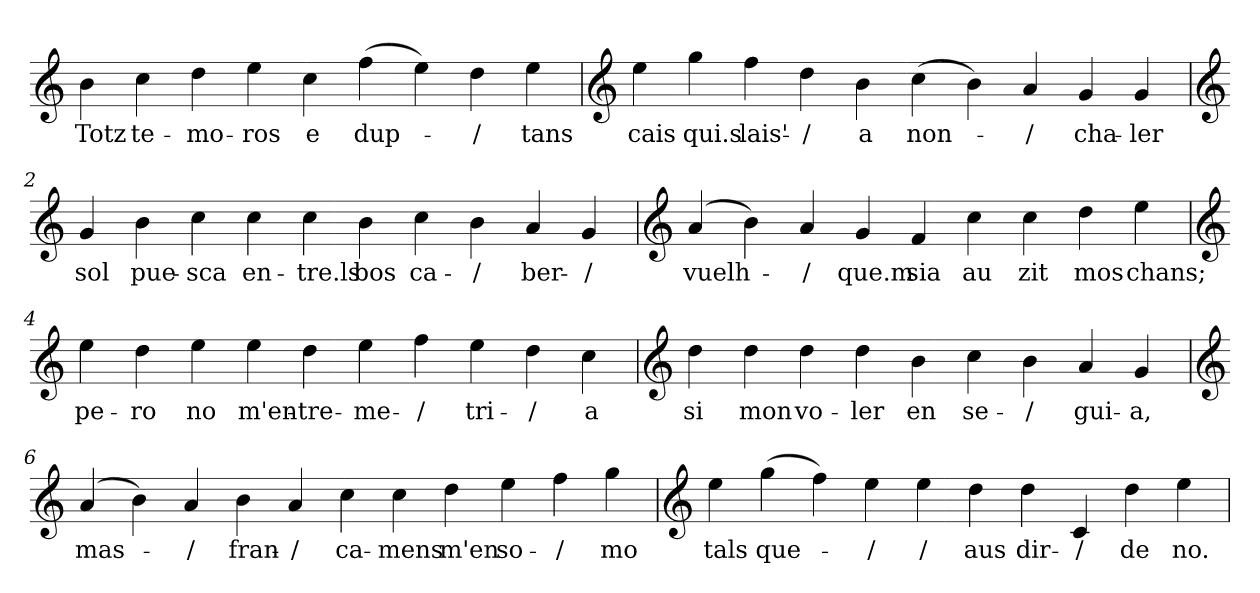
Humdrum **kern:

**kern	**text
*part1	*part1
*staff1	*staff1
*clefG2	*
=	=
4b	Totz
4cc	te-
4dd	-mo-
4ee	-ros
4cc	e
(4ff	dup-
4ee)	.
4dd	-/
4ee	tans
=1	=1
*clefG2	*
4ee	cais
4gg	qui.s
4ff	lais'-
4dd	-/
4b	a
(4cc	non-
4b)	.
4a	-/
4g	cha-
4g	-ler
=2	=2
*clefG2	*
4g	sol
4b	pue-
4cc	-sca
4cc	en-
4cc	-tre.ls
4b	bos
4cc	ca-
4b	-/
4a	ber-
4g	-/
=3	=3
*clefG2	*
(4a	vuelh-
4b)	.
4a	-/
4g	que.m
4f	sia
4cc	au
4cc	zit
4dd	mos
4ee	chans;
=4	=4
*clefG2	*
4ee	pe-
4dd	-ro
4ee	no
4ee	m'en-
4dd	-tre-
4ee	-me-
4ff	-/
4ee	tri-
4dd	-/
4cc	a
=5	=5
*clefG2	*
4dd	si
4dd	mon
4dd	vo-
4dd	-ler
4b	en
4cc	se-
4b	-/
4a	gui-
4g	-a,
=6	=6
*clefG2	*
(4a	mas-
4b)	.
4a	-/
4b	fran-
4a	-/
4cc	ca-
4cc	-mens
4dd	m'en
4ee	so-
4ff	-/
4gg	mo
=7	=7
*clefG2	*
4ee	tals
(4gg	que-
4ff)	.
4ee	-/
4ee	/
4dd	aus
4dd	dir-
4c	-/
4dd	de
4ee	no.
=	=
*-	*-
